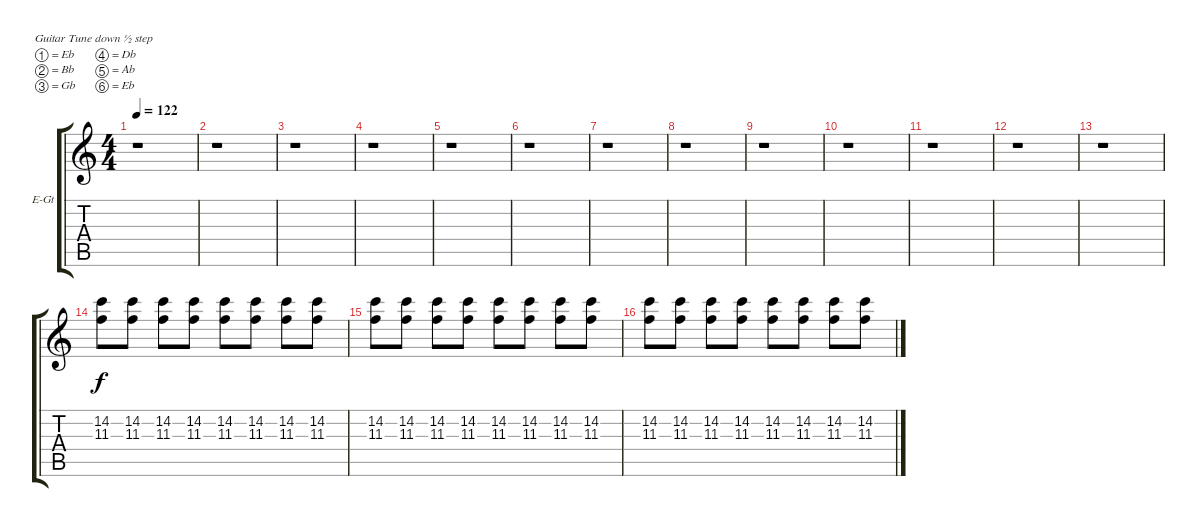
\bracketExtendMode groupsimilarinstruments
\firstSystemTrackNameOrientation horizontal
\otherSystemsTrackNameOrientation horizontal
\track ("Fills" "E-Gt") {instrument distortionguitar}
\staff {score tabs}
\tuning (Eb4 Bb3 Gb3 Db3 Ab2 Eb2)
\ts (4 4)
\tempo 122
\clef g2
\ks c
r.1{dy f} |
r.1 |
r.1 |
r.1 |
r.1 |
r.1 |
r.1 |
r.1 |
r.1 |
r.1 |
r.1 |
r.1 |
r.1 |
(14.2 11.3).8 (14.2 11.3).8 (14.2 11.3).8 (14.2 11.3).8 (14.2 11.3).8 (14.2 11.3).8 (14.2 11.3).8 (14.2 11.3).8 |
(14.2 11.3).8 (14.2 11.3).8 (14.2 11.3).8 (14.2 11.3).8 (14.2 11.3).8 (14.2 11.3).8 (14.2 11.3).8 (14.2 11.3).8 |
(14.2 11.3).8 (14.2 11.3).8 (14.2 11.3).8 (14.2 11.3).8 (14.2 11.3).8 (14.2 11.3).8 (14.2 11.3).8 (14.2 11.3).8
